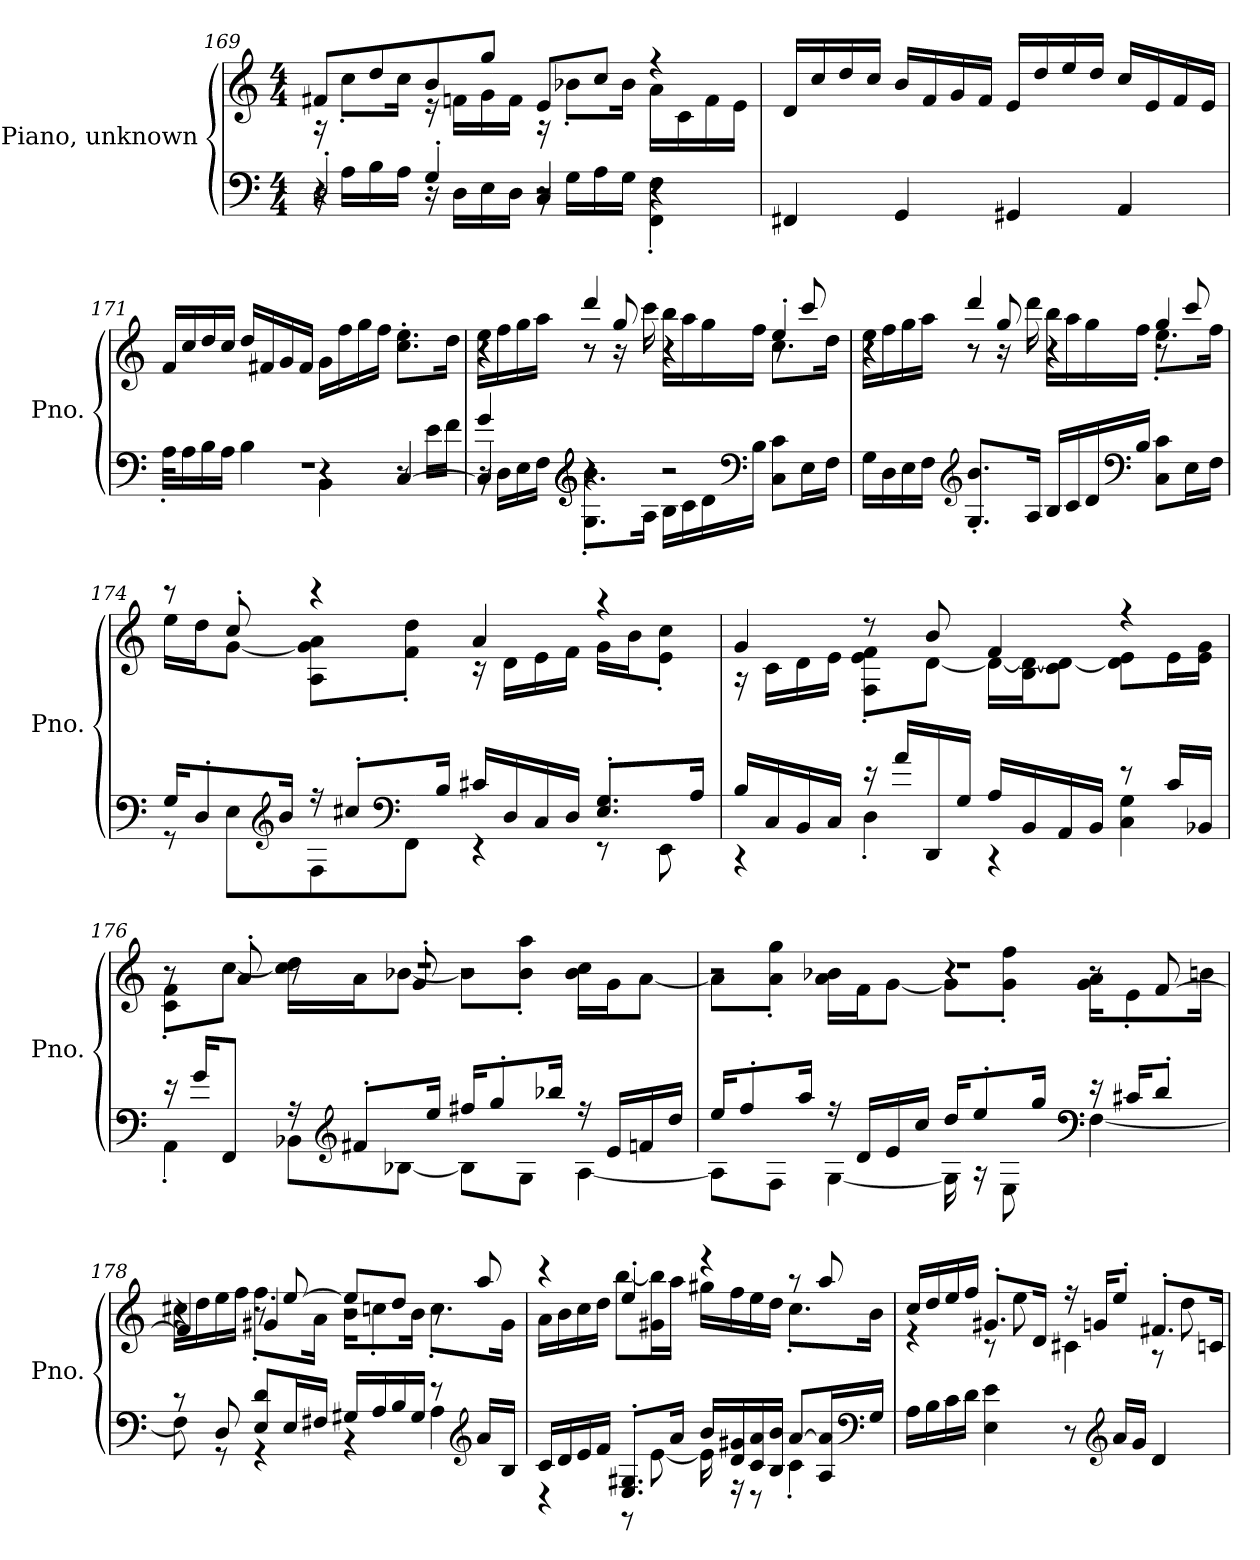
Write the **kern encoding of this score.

**kern	**kern
*part1	*part1
*staff2	*staff1
*I"Piano, unknown	*
*I'Pno.	*
!!LO:LB:g=z
*clefF4	*clefG2
*k[]	*k[]
*M4/4	*M4/4
=169	=169
*^	*^
*	*^	*	*
4r	16r	2D'/	8f#X/L	16r
.	16A\LL	.	.	8cc'\L
.	16B\	.	8dd/	.
.	16A\JJ	.	.	16cc\Jk
4G'/	16r	.	8b/	16r
.	16D\LL	.	.	16fn\LL
.	16E\	.	8gg/J	16g\
.	16D\JJ	.	.	16f\JJ
2r	16r	4C/	8e/L	16r
.	16G\LL	.	.	8b-X'\L
.	16A\	.	8cc/J	.
.	16G\JJ	.	.	16b-\Jk
.	4FF\' 4F\'	4r	4r	16a\LL
.	.	.	.	16c\
.	.	.	.	16f\
.	.	.	.	16e\JJ
*v	*v	*v	*	*
*	*v	*v
=170	=170
4FF#X/	16d/LL
.	16cc/
.	16dd/
.	16cc/JJ
4GG/	16b/LL
.	16f/
.	16g/
.	16f/JJ
4GG#X/	16e/LL
.	16dd/
.	16ee/
.	16dd/JJ
4AA/	16cc/LL
.	16e/
.	16f/
.	16e/JJ
!!LO:LB:g=z
=171	=171
*^	*
*	*^	*
1r	16A'\LL	2r	16f/LL
.	16A\	.	16cc/
.	16B\	.	16dd/
.	16A\JJ	.	16cc/JJ
.	4B\	.	16dd/LL
.	.	.	16f#X/
.	.	.	16g/
.	.	.	16f#/JJ
.	4BB\	4r	16g\LL
.	.	.	16ff\
.	.	.	16gg\
.	.	.	16ff\JJ
.	8r	[4C/	8.cc\' 8.ee\'L
.	16e\LL	.	.
.	16f\JJ	.	16dd\Jk
=172	=172	=172	=172
*	*	*	*^
*	*	*	*	*^
4g/	16r	4C/]	4r	16ee\LL	4r
.	16D\LL	.	.	16ff\	.
.	16E\	.	.	16gg\	.
.	16F\JJ	.	.	16aa\JJ	.
*clefG2	*	*	*	*	*
4r	8.G\' 8.b\'L	4r	4ddd/	8r	8r
.	.	.	.	16r	8gg/
.	16A\Jk	.	.	16ccc\	.
2r	16B\LL	2r	4r	16bb\LL	4r
.	16c\	.	.	16aa\	.
.	16d\	.	.	16gg\	.
*clefF4	*	*	*	*	*
.	16B\JJ	.	.	16ff\JJ	.
.	8C\ 8c\L	.	8r	8.cc\L	4ee'/
.	16E\L	.	8ccc/	.	.
.	16F\JJ	.	.	16dd\Jk	.
*v	*v	*v	*	*	*
!!LO:LB:g=z	!!	!!
=173	=173	=173	=173
16G\LL	4r	16ee\LL	4r
16D\	.	16ff\	.
16E\	.	16gg\	.
16F\JJ	.	16aa\JJ	.
*clefG2	*	*	*
8.G/' 8.b/'L	4ddd/	8r	8r
.	.	16r	8gg/
16A/Jk	.	16ddd\	.
16B/LL	4r	16bb\LL	4r
16c/	.	16aa\	.
16d/	.	16gg\	.
*clefF4	*	*	*
16B/JJ	.	16ff\JJ	.
8C\ 8c\L	8r	8.ee'\L	4gg/
16E\L	8ccc/	.	.
16F\JJ	.	16ff\Jk	.
*	*	*v	*v
=174	=174	=174
*^	*	*
16G/KL	8r	8r	16ee\LL
8D'/	.	.	16dd\J
.	8E\L	8cc'/	[8g\J
*clefG2	*	*	*
16b/Jk	.	.	.
16r	8F\	4r	8A\ 8g\] 8a\L
8cc#X'/L	.	.	.
*clefF4	*	*	*
.	8FF\J	.	8f\' 8dd\'J
16B/Jk	.	.	.
16c#X/LL	4r	4a/	16r
16D/	.	.	16d\LL
16C/	.	.	16e\
16D/JJ	.	.	16f\JJ
8.E/' 8.G/'L	8r	4r	16g\LL
.	.	.	16b\J
.	8EE\	.	8e\' 8cc\'J
16A/Jk	.	.	.
!!LO:LB:g=z	!!
=175	=175	=175	=175
16B/LL	4r	4g/	16r
16C/	.	.	16c\LL
16BB/	.	.	16d\
16C/JJ	.	.	16e\JJ
16r	4D'\	8r	8F\' 8e\' 8f\'L
16a/LL	.	.	.
16DD/	.	8b/	[8d\J
16G/JJ	.	.	.
16A/LL	4r	4f/	16d\LL_
16BB/	.	.	16B\ 16d\_J
16AA/	.	.	8c\ 8d\_J
16BB/JJ	.	.	.
8r	4C\ 4G\	4r	8d\] 8e\L
16c/LL	.	.	16e\L
16BB-X/JJ	.	.	16e\ 16g\JJ
=176	=176	=176	=176
*	*	*	*^
16r	4AA'\	1r	8c\' 8f\'L	8r
16g/KL	.	.	.	.
8FF/J	.	.	[8cc\J	8a'/
16r	8BB-X\L	.	16cc\] 16dd\LL	8r
*clefG2	*	*	*	*
8f#X'/L	.	.	16a\J	.
.	[8B-X\J	.	[8b-X\J	8g'/
16ee/Jk	.	.	.	.
16ff#X/KL	8B-\L]	.	8b-\L]	2r
8gg'/	.	.	.	.
.	8G\J	.	8b-\' 8aa\'J	.
16bb-X/Jk	.	.	.	.
16r	[4A\	.	16b-\ 16cc\LL	.
16e/LL	.	.	16g\J	.
16fn/	.	.	[8a\J	.
16dd/JJ	.	.	.	.
!!LO:PB:g=z	!!	!!
=177	=177	=177	=177	=177
16ee/KL	8A\L]	1r	8a\L]	2r
8ff'/	.	.	.	.
.	8F\J	.	8a\' 8gg\'J	.
16aa/Jk	.	.	.	.
16r	[4G\	.	16a\ 16b-X\LL	.
16d/LL	.	.	16f\J	.
16e/	.	.	[8g\J	.
16cc/JJ	.	.	.	.
16dd/KL	16G\]	.	8g\L]	4r
8ee'/	16r	.	.	.
.	8E\	.	8g\' 8ff\'J	.
16gg/Jk	.	.	.	.
*clefF4	*	*	*	*
16r	[4F\	.	16g\ 16a\KL	8r
16c#X/KL	.	.	8e'\	.
8d'/J	.	.	.	[8f/
.	.	.	16bn\Jk	.
=178	=178	=178	=178	=178
8r	8F\]	4r	16cc#X\LL	4f/]
.	.	.	16dd\	.
8D/	8r	.	16ee\	.
.	.	.	16ff\JJ	.
8E/ 8d/L	4r	8r	8.ff'\L	4g#X/
16E/L	.	[8ee/	.	.
16F#X/JJ	.	.	16a\Jk	.
16G#X/LL	4r	8ee/L]	16b\KL	2r
16A/	.	.	8ccn'\	.
16B/	.	8dd/J	.	.
16G#/JJ	.	.	16b\Jk	.
8r	4A\	8r	8.cc'\L	.
*clefG2	*	*	*	*
16a/LL	.	8aa/	.	.
16B/JJ	.	.	16g#\Jk	.
*	*	*	*v	*v
!!LO:LB:g=z
=179	=179	=179	=179
16c/LL	4r	4r	16a\LL
16d/	.	.	16b\
16e/	.	.	16cc\
16f/JJ	.	.	16dd\JJ
8.E/' 8.G#X/'L	8r	4ee'/	[8bb\L
.	[8e\	.	16g#X\ 16bb\]L
16a/Jk	.	.	16aa\JJ
16b/LL	16e\]	4r	16gg#X\LL
16d/ 16g#X/	16r	.	16ff\
16c/ 16a/	8r	.	16ee\
16B/ 16b/JJ	.	.	16dd\JJ
[8a/L	4c'\	8r	8.cc'\L
16A/ 16a/]L	.	8aa/	.
*clefF4	*	*	*
16G#/JJ	.	.	16b\Jk
*v	*v	*	*
=180	=180	=180
16A\LL	16cc/LL	4r
16B\	16dd/	.
16c\	16ee/	.
16d\JJ	16ff/JJ	.
4E\ 4e\	8.g#X'/L	8r
.	.	8ee\
.	16d/Jk	.
8r	16r	4c#X\
.	16gn/KL	.
*clefG2	*	*
16a/LL	8ee'/J	.
16g/JJ	.	.
4d/	8.f#X'/L	8r
.	.	8dd\
.	16cn/Jk	.
*	*v	*v
=	=
*-	*-
